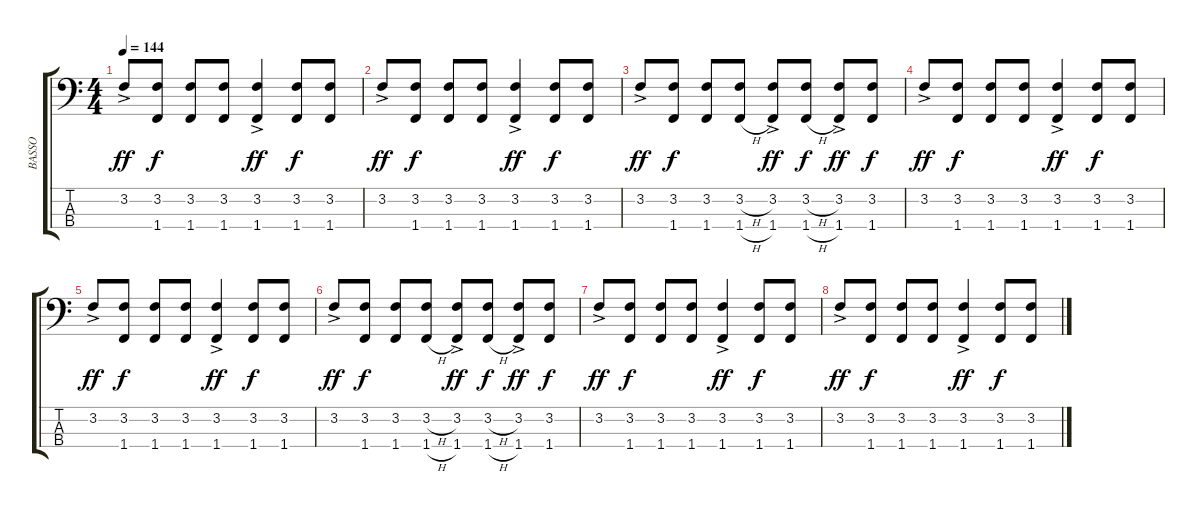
\track ("BASSO" "BASSO") {instrument electricbassfinger}
\staff {score tabs}
\tuning (G2 D2 A1 E1) {hide}
\ts (4 4)
\tempo 144
\clef f4
\ks c
3.2{ac}.8{dy ff} (3.2 1.4).8{dy f} (3.2 1.4).8 (3.2 1.4).8 (3.2 1.4{ac}).4{dy ff} (3.2 1.4).8{dy f} (3.2 1.4).8 |
3.2{ac}.8{dy ff} (3.2 1.4).8{dy f} (3.2 1.4).8 (3.2 1.4).8 (3.2 1.4{ac}).4{dy ff} (3.2 1.4).8{dy f} (3.2 1.4).8 |
3.2{ac}.8{dy ff} (3.2 1.4).8{dy f} (3.2 1.4).8 (3.2{h} 1.4{h}).8 (3.2 1.4{ac}).8{dy ff} (3.2{h} 1.4{h}).8{dy f} (3.2 1.4{ac}).8{dy ff} (3.2 1.4).8{dy f} |
3.2{ac}.8{dy ff} (3.2 1.4).8{dy f} (3.2 1.4).8 (3.2 1.4).8 (3.2 1.4{ac}).4{dy ff} (3.2 1.4).8{dy f} (3.2 1.4).8 |
3.2{ac}.8{dy ff} (3.2 1.4).8{dy f} (3.2 1.4).8 (3.2 1.4).8 (3.2 1.4{ac}).4{dy ff} (3.2 1.4).8{dy f} (3.2 1.4).8 |
3.2{ac}.8{dy ff} (3.2 1.4).8{dy f} (3.2 1.4).8 (3.2{h} 1.4{h}).8 (3.2 1.4{ac}).8{dy ff} (3.2{h} 1.4{h}).8{dy f} (3.2 1.4{ac}).8{dy ff} (3.2 1.4).8{dy f} |
3.2{ac}.8{dy ff} (3.2 1.4).8{dy f} (3.2 1.4).8 (3.2 1.4).8 (3.2 1.4{ac}).4{dy ff} (3.2 1.4).8{dy f} (3.2 1.4).8 |
3.2{ac}.8{dy ff} (3.2 1.4).8{dy f} (3.2 1.4).8 (3.2 1.4).8 (3.2 1.4{ac}).4{dy ff} (3.2 1.4).8{dy f} (3.2 1.4).8
